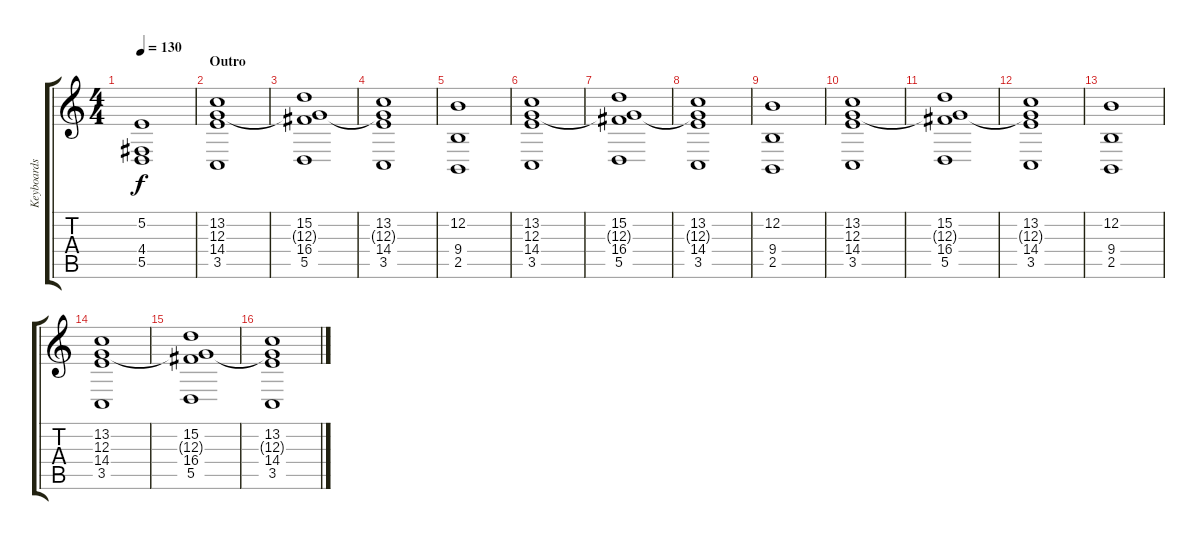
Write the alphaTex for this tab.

\track ("Keyboards (Choir Aahs)" "Keyboards ") {instrument choiraahs}
\staff {score tabs}
\tuning (E4 B3 G3 D3 A2 E2) {hide}
\ts (4 4)
\tempo 130
\clef g2
\ks c
(5.2 4.4 5.5).1{dy f} |
\section ("" "Outro")
(13.2 12.3 14.4 3.5).1{volume 6} |
(15.2 12.3{t} 16.4 5.5).1 |
(13.2 12.3{t} 14.4 3.5).1 |
(12.2 9.4 2.5).1 |
(13.2 12.3 14.4 3.5).1 |
(15.2 12.3{t} 16.4 5.5).1 |
(13.2 12.3{t} 14.4 3.5).1 |
(12.2 9.4 2.5).1 |
(13.2 12.3 14.4 3.5).1 |
(15.2 12.3{t} 16.4 5.5).1 |
(13.2 12.3{t} 14.4 3.5).1 |
(12.2 9.4 2.5).1 |
(13.2 12.3 14.4 3.5).1{volume 6} |
(15.2 12.3{t} 16.4 5.5).1 |
(13.2 12.3{t} 14.4 3.5).1
